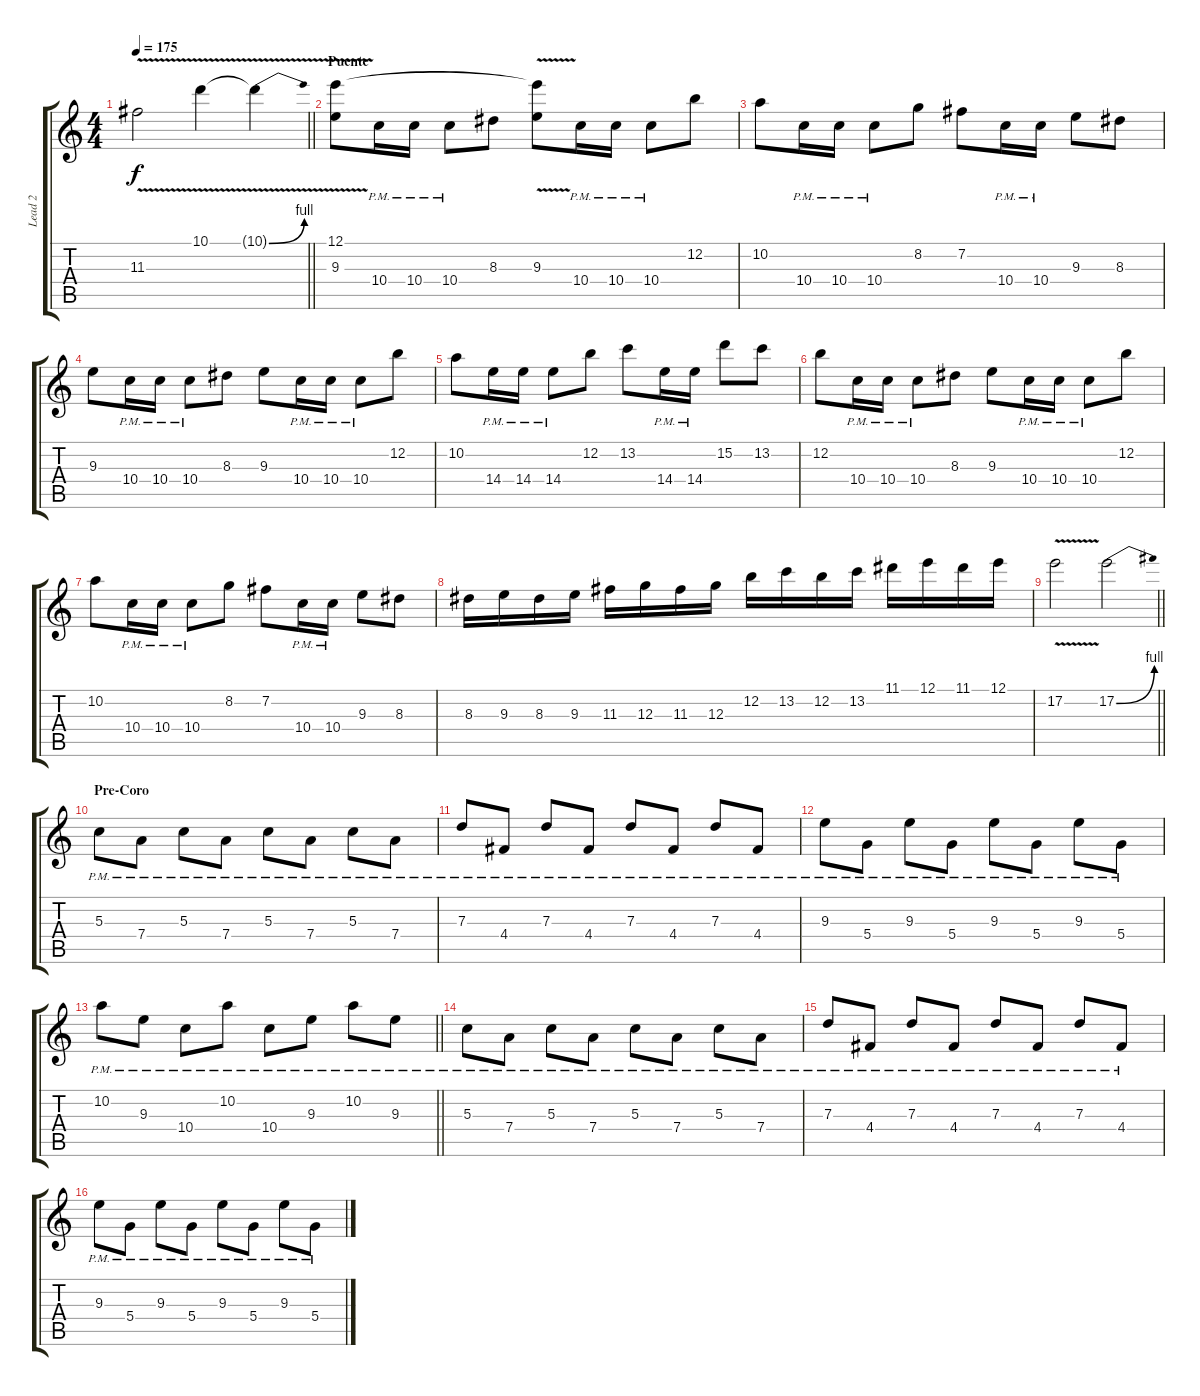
\track ("Lead 2" "Lead 2") {instrument distortionguitar}
\staff {score tabs}
\tuning (E4 B3 G3 D3 A2 E2) {hide}
\ts (4 4)
\tempo 175
\clef g2
\barLineRight lightlight
\ks c
11.3{v}.2{dy f} 10.1{v}.4 10.1{be (bend 0 0 60 4) t}.4 |
\section ("" "Puente")
(12.1{v} 9.3).8 10.4{pm}.16 10.4{pm}.16 10.4{pm}.8 8.3.8 (12.1{t} 9.3).8 10.4{pm}.16 10.4{pm}.16 10.4{pm}.8 12.2.8 |
10.2.8 10.4{pm}.16 10.4{pm}.16 10.4{pm}.8 8.2.8 7.2.8 10.4{pm}.16 10.4{pm}.16 9.3.8 8.3.8 |
9.3.8 10.4{pm}.16 10.4{pm}.16 10.4{pm}.8 8.3.8 9.3.8 10.4{pm}.16 10.4{pm}.16 10.4{pm}.8 12.2.8 |
10.2.8 14.4{pm}.16 14.4{pm}.16 14.4{pm}.8 12.2.8 13.2.8 14.4{pm}.16 14.4{pm}.16 15.2.8 13.2.8 |
12.2.8 10.4{pm}.16 10.4{pm}.16 10.4{pm}.8 8.3.8 9.3.8 10.4{pm}.16 10.4{pm}.16 10.4{pm}.8 12.2.8 |
10.2.8 10.4{pm}.16 10.4{pm}.16 10.4{pm}.8 8.2.8 7.2.8 10.4{pm}.16 10.4{pm}.16 9.3.8 8.3.8 |
8.3.16 9.3.16 8.3.16 9.3.16 11.3.16 12.3.16 11.3.16 12.3.16 12.2.16 13.2.16 12.2.16 13.2.16 11.1.16 12.1.16 11.1.16 12.1.16 |
\barLineRight lightlight
17.2{v}.2 17.2{be (bend 0 0 60 4)}.2 |
\section ("" "Pre-Coro")
5.3{pm}.8 7.4{pm}.8 5.3{pm}.8 7.4{pm}.8 5.3{pm}.8 7.4{pm}.8 5.3{pm}.8 7.4{pm}.8 |
7.3{pm}.8 4.4{pm}.8 7.3{pm}.8 4.4{pm}.8 7.3{pm}.8 4.4{pm}.8 7.3{pm}.8 4.4{pm}.8 |
9.3{pm}.8 5.4{pm}.8 9.3{pm}.8 5.4{pm}.8 9.3{pm}.8 5.4{pm}.8 9.3{pm}.8 5.4{pm}.8 |
\barLineRight lightlight
10.2{pm}.8 9.3{pm}.8 10.4{pm}.8 10.2{pm}.8 10.4{pm}.8 9.3{pm}.8 10.2{pm}.8 9.3{pm}.8 |
\section ("" "")
5.3{pm}.8 7.4{pm}.8 5.3{pm}.8 7.4{pm}.8 5.3{pm}.8 7.4{pm}.8 5.3{pm}.8 7.4{pm}.8 |
7.3{pm}.8 4.4{pm}.8 7.3{pm}.8 4.4{pm}.8 7.3{pm}.8 4.4{pm}.8 7.3{pm}.8 4.4{pm}.8 |
9.3{pm}.8 5.4{pm}.8 9.3{pm}.8 5.4{pm}.8 9.3{pm}.8 5.4{pm}.8 9.3{pm}.8 5.4{pm}.8
